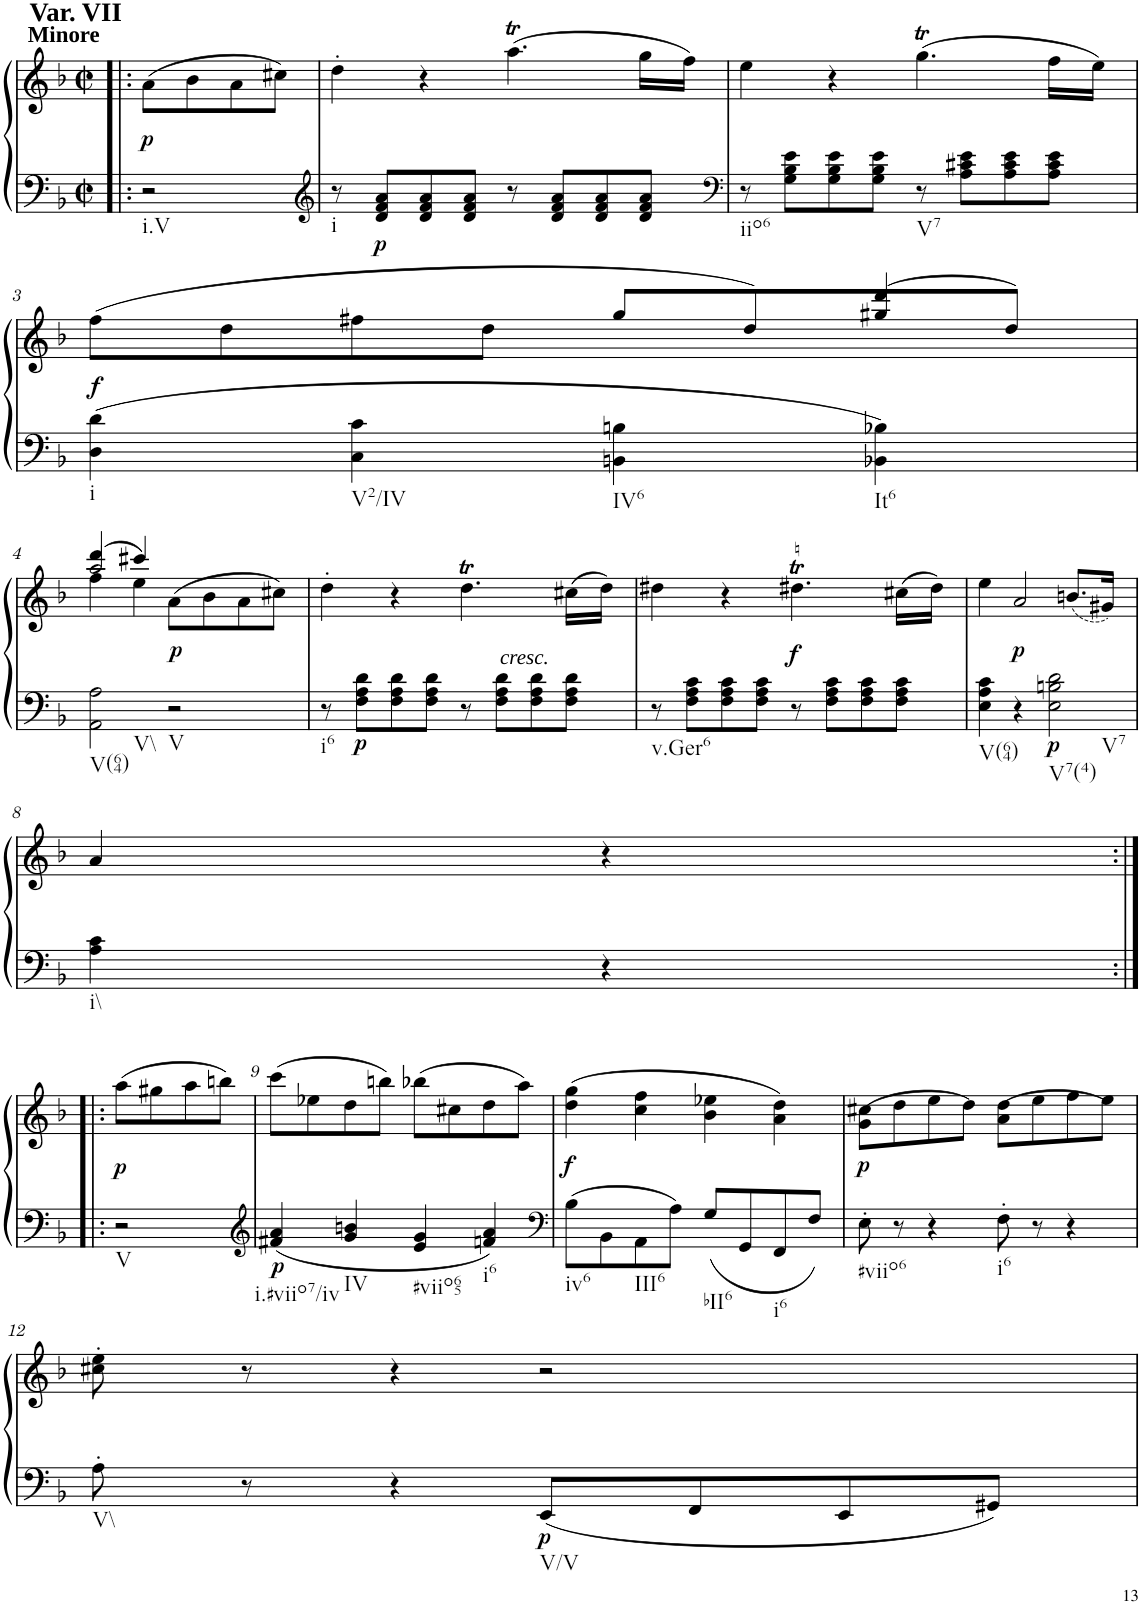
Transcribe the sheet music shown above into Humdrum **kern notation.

**kern	**kern	**dynam
*part1	*part1	*part1
*staff2	*staff1	*staff1/2
*I"unbenannt2	*	*
!!LO:PB:g=z
*clefF4	*clefG2	*
*k[b-]	*k[b-]	*
*M2/2	*M2/2	*
*met(c|)	*met(c|)	*
=!|:	=!|:	=!|:
!	!LO:TX:a:B:t=Minore	!
!	!LO:TX:a:B:t=Var. VII	!
!LO:TX:b:t=i.V	!	!
!	!	!LO:DY:b
2r	(8a\L	p
.	8b-\	.
.	8a\	.
.	8cc#X\J)	.
=1	=1	=1
*clefG2	*	*
!LO:TX:b:t=i	!	!
8r	4dd'\	.
!	!	!LO:DY:b=2
8d/ 8f/ 8a/L	.	p
8d/ 8f/ 8a/	4r	.
8d/ 8f/ 8a/J	.	.
8r	(4.aat\	.
8d/ 8f/ 8a/L	.	.
8d/ 8f/ 8a/	.	.
8d/ 8f/ 8a/J	16gg\LL	.
.	16ff\JJ)	.
=2	=2	=2
*clefF4	*	*
!LO:TX:b:t=iio6	!	!
8r	4ee\	.
8G\ 8B-\ 8e\L	.	.
8G\ 8B-\ 8e\	4r	.
8G\ 8B-\ 8e\J	.	.
!LO:TX:b:t=V7	!	!
8r	(4.ggT\	.
8A\ 8c#X\ 8e\L	.	.
8A\ 8c#\ 8e\	.	.
8A\ 8c#\ 8e\J	16ff\LL	.
.	16ee\JJ)	.
!!LO:LB:g=z
=3	=3	=3
*	*^	*
!LO:TX:b:t=i	!	!	!
!	!	!	!LO:DY:b
4D\ 4d\	(8ff\L	2.ryy	f
.	8dd\	.	.
!LO:TX:b:t=V2/IV	!	!	!
4C\ 4c\	8ff#X\	.	.
.	8dd\J	.	.
!LO:TX:b:t=IV6	!	!	!
4BBn\ 4Bn\	8gg/L	.	.
.	8dd/)	.	.
!LO:TX:b:t=It6	!	!	!
4BB-X\ 4B-X\	(8gg#X/	4ddd/	.
.	8dd/J)	.	.
!!LO:LB:g=z
=4	=4	=4	=4
*	*	*^	*
!LO:TX:b:t=V(64)	!	!	!	!
!LO:TX:b:t=V\\	!	!	!	!
2AA\ 2A\	(4ddd/	2aa/	4ff\	.
.	4ccc#X/)	.	4ee\	.
!LO:TX:b:t=V	!	!	!	!
!	!	!	!	!LO:DY:b
2r	(>8a\L	2ryy	2ryy	p
.	8b-\	.	.	.
.	8a\	.	.	.
.	8cc#X\J)	.	.	.
*	*v	*v	*v	*
=5	=5	=5
!LO:TX:b:t=i6	!	!
8r	4dd'\	.
!	!	!LO:DY:b=2
8F\ 8A\ 8d\L	.	p
8F\ 8A\ 8d\	4r	.
8F\ 8A\ 8d\J	.	.
!	!LO:TX:b:i:t=cresc.	!
8r	4.ddT\	.
8F\ 8A\ 8d\L	.	.
8F\ 8A\ 8d\	.	.
8F\ 8A\ 8d\J	(16cc#X\LL	.
.	16dd\JJ)	.
=6	=6	=6
!LO:TX:b:t=v.Ger6	!	!
8r	4dd#X\	.
8F\ 8A\ 8c\L	.	.
8F\ 8A\ 8c\	4r	.
8F\ 8A\ 8c\J	.	.
!	!	!LO:DY:b
8r	4.dd#Xt\	f
8F\ 8A\ 8c\L	.	.
8F\ 8A\ 8c\	.	.
8F\ 8A\ 8c\J	(16cc#X\LL	.
.	16dd#\JJ)	.
=7	=7	=7
!LO:TX:b:t=V(64)	!	!
4E\ 4A\ 4c\	4ee\	.
!	!	!LO:DY:b
4r	2a/	p
!LO:TX:b:t=V7(4)	!	!
!LO:TX:b:t=V7	!	!
!	!	!LO:DY:b=2
2E\ 2Bn\ 2d\	.	p
.	(8.bn/L	.
.	16g#X/Jk)	.
!!LO:LB:g=z
=8	=8	=8
!LO:TX:b:t=i\\	!	!
4A\ 4c\	4a/	.
4r	4r	.
!!LO:LB:g=z
=8X1:|!|:	=8X1:|!|:	=8X1:|!|:
!LO:TX:b:t=V	!	!
!	!	!LO:DY:b
2r	(8aa\L	p
.	8gg#X\	.
.	8aa\	.
.	8bbn\J)	.
=9	=9	=9
*clefG2	*	*
!LO:TX:b:t=i.#viio7/iv	!	!
!	!	!LO:DY:b=2
4f#X/ 4a/	(8ccc\L	p
.	8ee-X\	.
!LO:TX:b:t=IV	!	!
4g/ 4bn/	8dd\	.
.	8bbn\J)	.
!LO:TX:b:t=#viio65	!	!
4e/ 4g/	(8bb-X\L	.
.	8cc#X\	.
!LO:TX:b:t=i6	!	!
4fn/ 4a/	8dd\	.
.	8aa\J)	.
=10	=10	=10
*clefF4	*	*
!LO:TX:b:t=iv6	!	!
!	!	!LO:DY:b
8B-\L	(4dd\ 4gg\	f
8BB-\	.	.
!LO:TX:b:t=III6	!	!
8AA\	4cc\ 4ff\	.
8A\J	.	.
!LO:TX:b:t=bII6	!	!
8G/L	4b-\ 4ee-X\	.
8GG/	.	.
!LO:TX:b:t=i6	!	!
8FF/	4a\ 4dd\)	.
8F/J	.	.
=11	=11	=11
!LO:TX:b:t=#viio6	!	!
!	!	!LO:DY:b
8E'\	(8g\ 8cc#X\L	p
8r	8dd\	.
4r	8ee\	.
.	8dd\J)	.
!LO:TX:b:t=i6	!	!
8F'\	(8a\ 8dd\L	.
8r	8ee\	.
4r	8ff\	.
.	8ee\J)	.
!!LO:LB:g=z
=12	=12	=12
!LO:TX:b:t=V\\	!	!
8A'\	8cc#X\' 8ee\'	.
8r	8r	.
4r	4r	.
!LO:TX:b:t=V/V	!	!
!	!	!LO:DY:b=2
8EE/L	2r	p
8FF/	.	.
8EE/	.	.
8GG#X/J	.	.
=	=	=
*-	*-	*-
